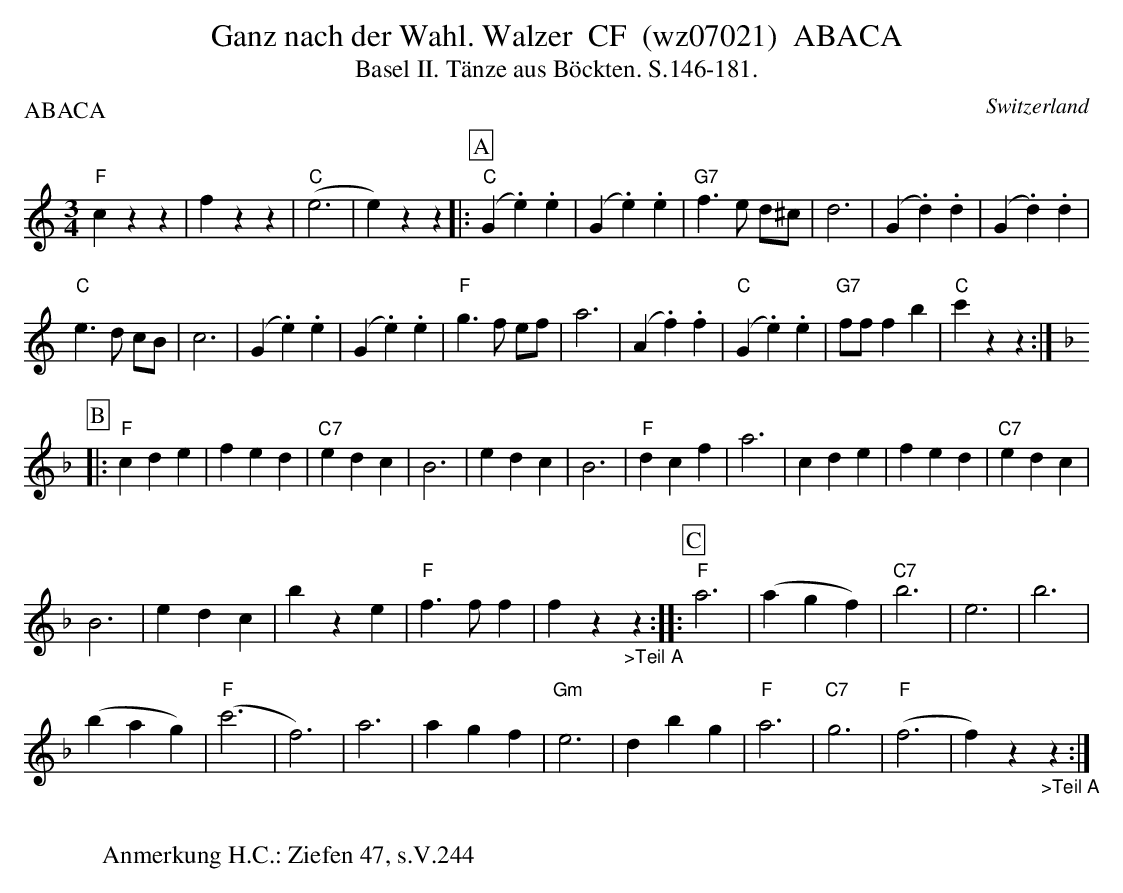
X:1
T:Ganz nach der Wahl. Walzer  CF  (wz07021)  ABACA
T: Basel II. Tänze aus Böckten. S.146-181.
P:ABACA
M:3/4
L:1/4
O:Switzerland
K:C major
"F"czz | fzz | ("C"e3 | e) zz |: [P:A] ("C"G.e).e | (G.e).e | "G7"f>e d/^c/ | d3 | (G.d).d | (G.d).d |
"C"e>d c/B/ | c3 | (G.e).e | (G.e).e |  "F"g>f e/f/ | a3 | (A.f).f | ("C"G.e).e | "G7"f/f/fb | "C"c'zz :| [K:F]
[P:B] |: "F"cde | fed | "C7"edc | B3 | edc | B3 | "F"dcf | a3 | cde | fed | "C7"edc |
B3 | edc | bze | "F"f>ff | fz"_>Teil A"z :: [P:C] "F"a3 | (agf) | "C7"b3 | e3 | b3 |
(bag) | ("F"c'3 | f3) | a3 | agf | "Gm"e3 | dbg | "F"a3 | "C7"g3 | ("F"f3 | f)z"_>Teil A"z :|
W:
W:Anmerkung H.C.: Ziefen 47, s.V.244
